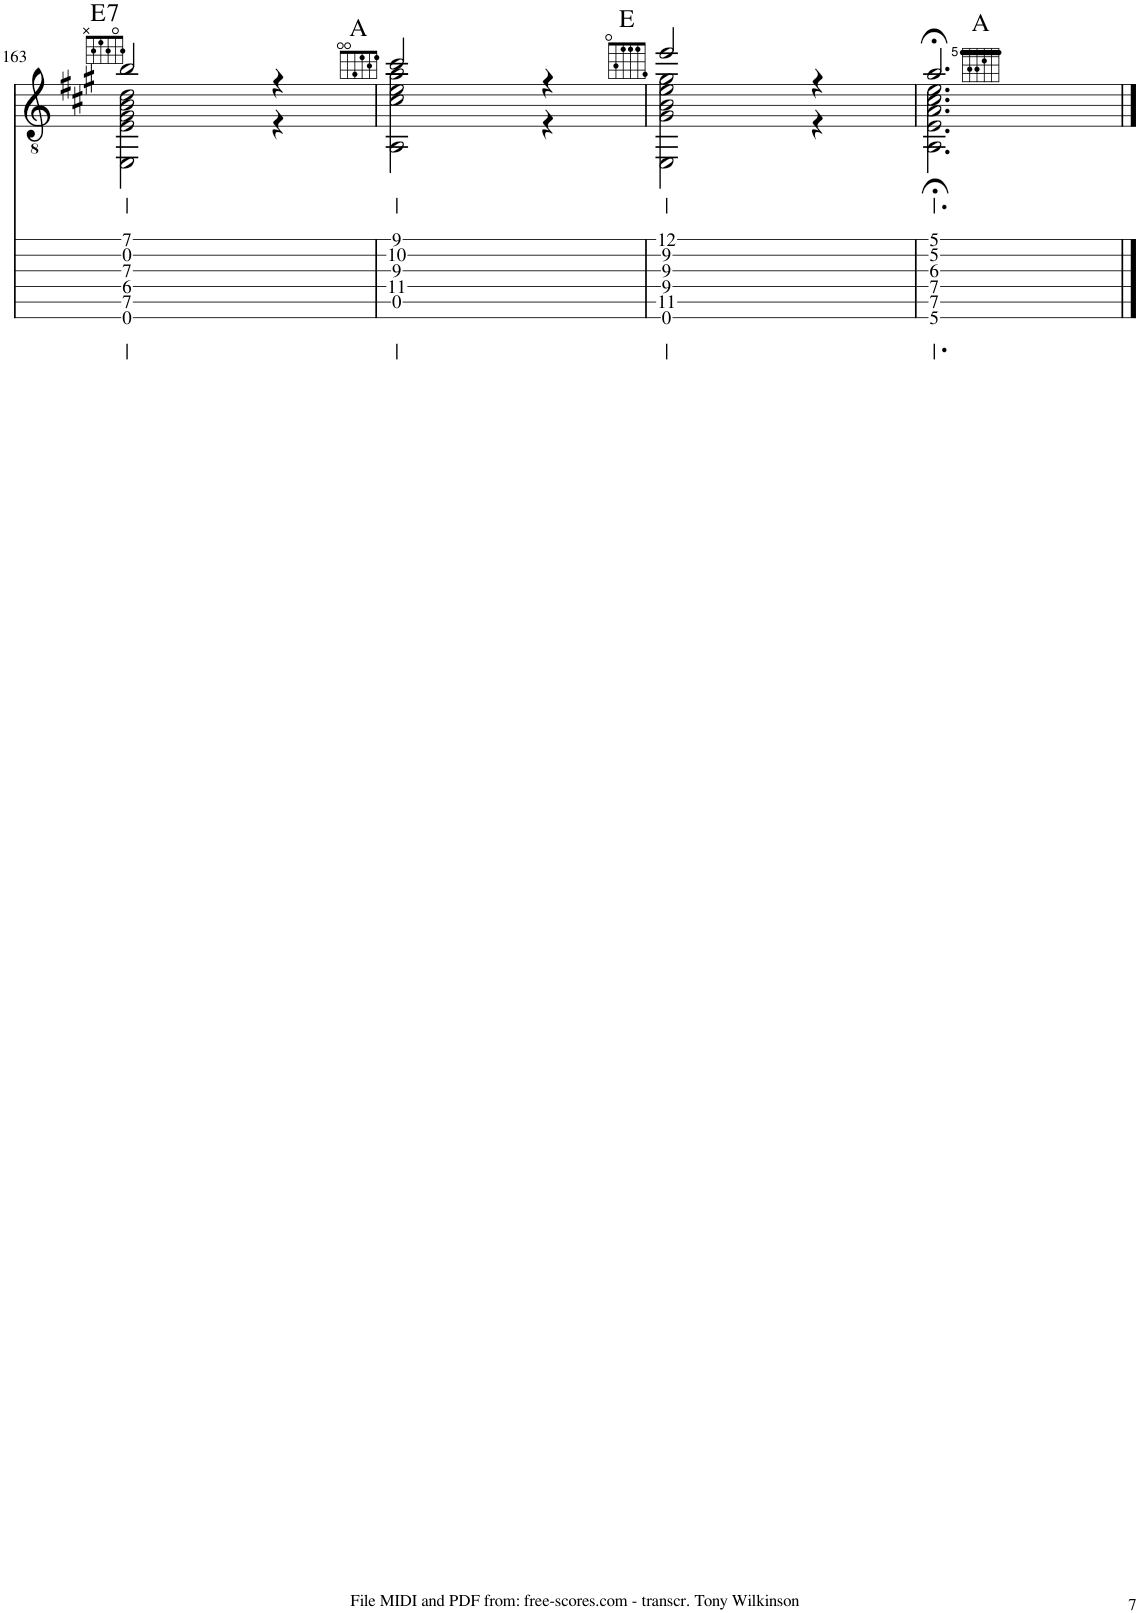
**kern	**kern	**harte
*part2	*part1	*part1
*staff2	*staff1	*
*I"Chitarra classica (Intavolatura)	*I"Chitarra classica	*
!!LO:PB:g=z
*	*clefGv2	*
*k[f#c#g#]	*k[f#c#g#]	*
*M3/4	*M3/4	*
=163	=163	=163
*^	*^	*
!	!	!	!	!LO:H:kt=7
2b/	2EE\ 2E\ 2G#\ 2d\ 2B\	2b/	2EE\ 2E\ 2G#\ 2B\ 2d\	E:7
4r	4r	4r	4r	.
=164	=164	=164	=164	=164
2cc#/	2AA\ 2c#\ 2e\ 2a\	2cc#/	2AA\ 2c#\ 2e\ 2a\	A:maj
4r	4r	4r	4r	.
=165	=165	=165	=165	=165
2ee/	2EE\ 2G#\ 2B\ 2e\ 2g#\	2ee/	2EE\ 2G#\ 2B\ 2e\ 2g#\	E:maj
4r	4r	4r	4r	.
=166	=166	=166	=166	=166
2.a;</	2.AA\ 2.E\ 2.A\ 2.c#\ 2.e\	2.a;</	2.AA\ 2.E\ 2.A\ 2.c#\ 2.e\	A:maj
*v	*v	*	*	*
*	*v	*v	*
==	==	==
*-	*-	*-
